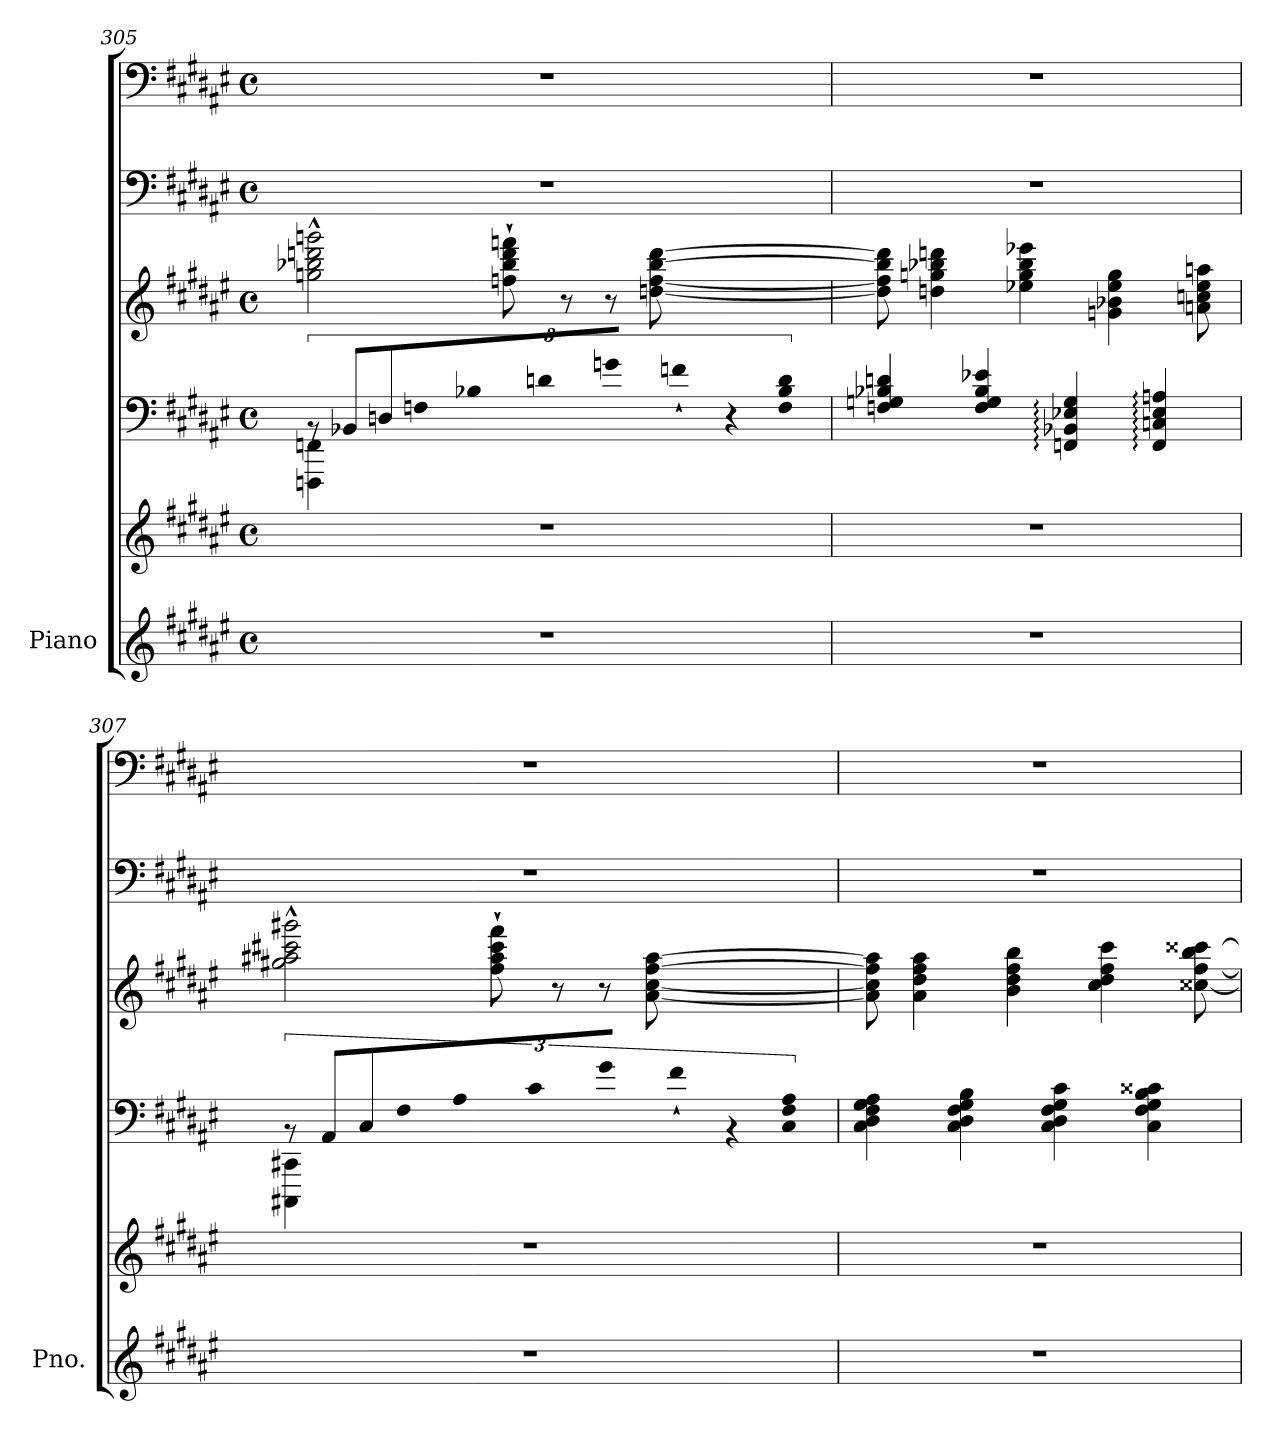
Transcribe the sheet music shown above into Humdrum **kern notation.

**kern	**kern	**kern	**kern	**kern	**kern
*part1	*part1	*part1	*part1	*part1	*part1
*staff6	*staff5	*staff4	*staff3	*staff2	*staff1
*I"Piano	*	*	*	*	*
*I'Pno.	*	*	*	*	*
!!LO:LB:g=z
*clefG2	*clefG2	*clefF4	*clefG2	*clefF4	*clefF4
*k[f#c#g#d#a#e#]	*k[f#c#g#d#a#e#]	*k[f#c#g#d#a#e#]	*k[f#c#g#d#a#e#]	*k[f#c#g#d#a#e#]	*k[f#c#g#d#a#e#]
*M4/4	*M4/4	*M4/4	*M4/4	*M4/4	*M4/4
*met(c)	*met(c)	*met(c)	*met(c)	*met(c)	*met(c)
=305	=305	=305	=305	=305	=305
*	*	*^	*	*	*
1r	1r	12rBB	4FFFn\ 4FFn\	2ggn\^^ 2bb-X\^^ 2dddn\^^ 2gggn\^^	1r	1r
.	.	12BB-X/L	.	.	.	.
.	.	12Dn/	.	.	.	.
.	.	16Fn/L	4ryy	.	.	.
.	.	16B-X/	.	.	.	.
.	.	16dn/	.	.	.	.
.	.	16gn/JJ	.	.	.	.
.	.	8fn`/	2ryy	8ffn\` 8bb-\` 8ddd\` 8fffn\`	.	.
.	.	8r	.	8r	.	.
.	.	4F/ 4B-/ 4d/	.	8r	.	.
.	.	.	.	[8ddn\ [8ff\ [8bb-\ [8ddd\	.	.
*	*	*v	*v	*	*	*
=306	=306	=306	=306	=306	=306
1r	1r	4Fn/ 4Gn/ 4B-X/ 4dn/	8dd\] 8ff\] 8bb-\] 8ddd\]	1r	1r
.	.	.	4ddn\ 4ggn\ 4bb-X\ 4dddn\	.	.
.	.	4F/ 4G/ 4B-/ 4e-X/	.	.	.
.	.	.	4ee-X\ 4gg\ 4bb-\ 4eee-X\	.	.
.	.	4FFn/: 4BB-X/: 4E-X/: 4G/:	.	.	.
.	.	.	4gn\ 4b-X\ 4ee-\ 4gg\	.	.
.	.	4FF/: 4Cn/: 4E-/: 4An/:	.	.	.
.	.	.	8an\ 8ccn\ 8ee-\ 8aan\	.	.
=307	=307	=307	=307	=307	=307
*	*	*^	*	*	*
1r	1r	12rBB	4CCC#X\ 4CC#X\	2gg#X\^^ 2aa#X\^^ 2ccc#X\^^ 2ggg#X\^^	1r	1r
.	.	12AA#/L	.	.	.	.
.	.	12C#/	.	.	.	.
.	.	16F#/L	4ryy	.	.	.
.	.	16A#/	.	.	.	.
.	.	16c#/	.	.	.	.
.	.	16g#/JJ	.	.	.	.
.	.	8f#`/	2ryy	8ff#\` 8aa#\` 8ccc#\` 8fff#\`	.	.
.	.	8rBB	.	8r	.	.
.	.	4C#\ 4F#\ 4A#\	.	8r	.	.
.	.	.	.	[8a#\ [8cc#\ [8ff#\ [8aa#\	.	.
*	*	*v	*v	*	*	*
!!LO:PB:g=z
=308	=308	=308	=308	=308	=308
1r	1r	4C#\ 4D#\ 4F#\ 4G#\ 4A#\	8a#\] 8cc#\] 8ff#\] 8aa#\]	1r	1r
.	.	.	4a#\ 4dd#\ 4ff#\ 4aa#\	.	.
.	.	4C#\ 4D#\ 4F#\ 4G#\ 4B\	.	.	.
.	.	.	4b\ 4dd#\ 4ff#\ 4bb\	.	.
.	.	4C#\ 4D#\ 4F#\ 4G#\ 4c#\	.	.	.
.	.	.	4cc#\ 4dd#\ 4ff#\ 4ccc#\	.	.
.	.	4C#\ 4F#\ 4G#\ 4B\ 4c##X\	.	.	.
.	.	.	[8cc##X\ [8ff#\ 8bb\ [8ccc##X\L	.	.
=	=	=	=	=	=
*-	*-	*-	*-	*-	*-
